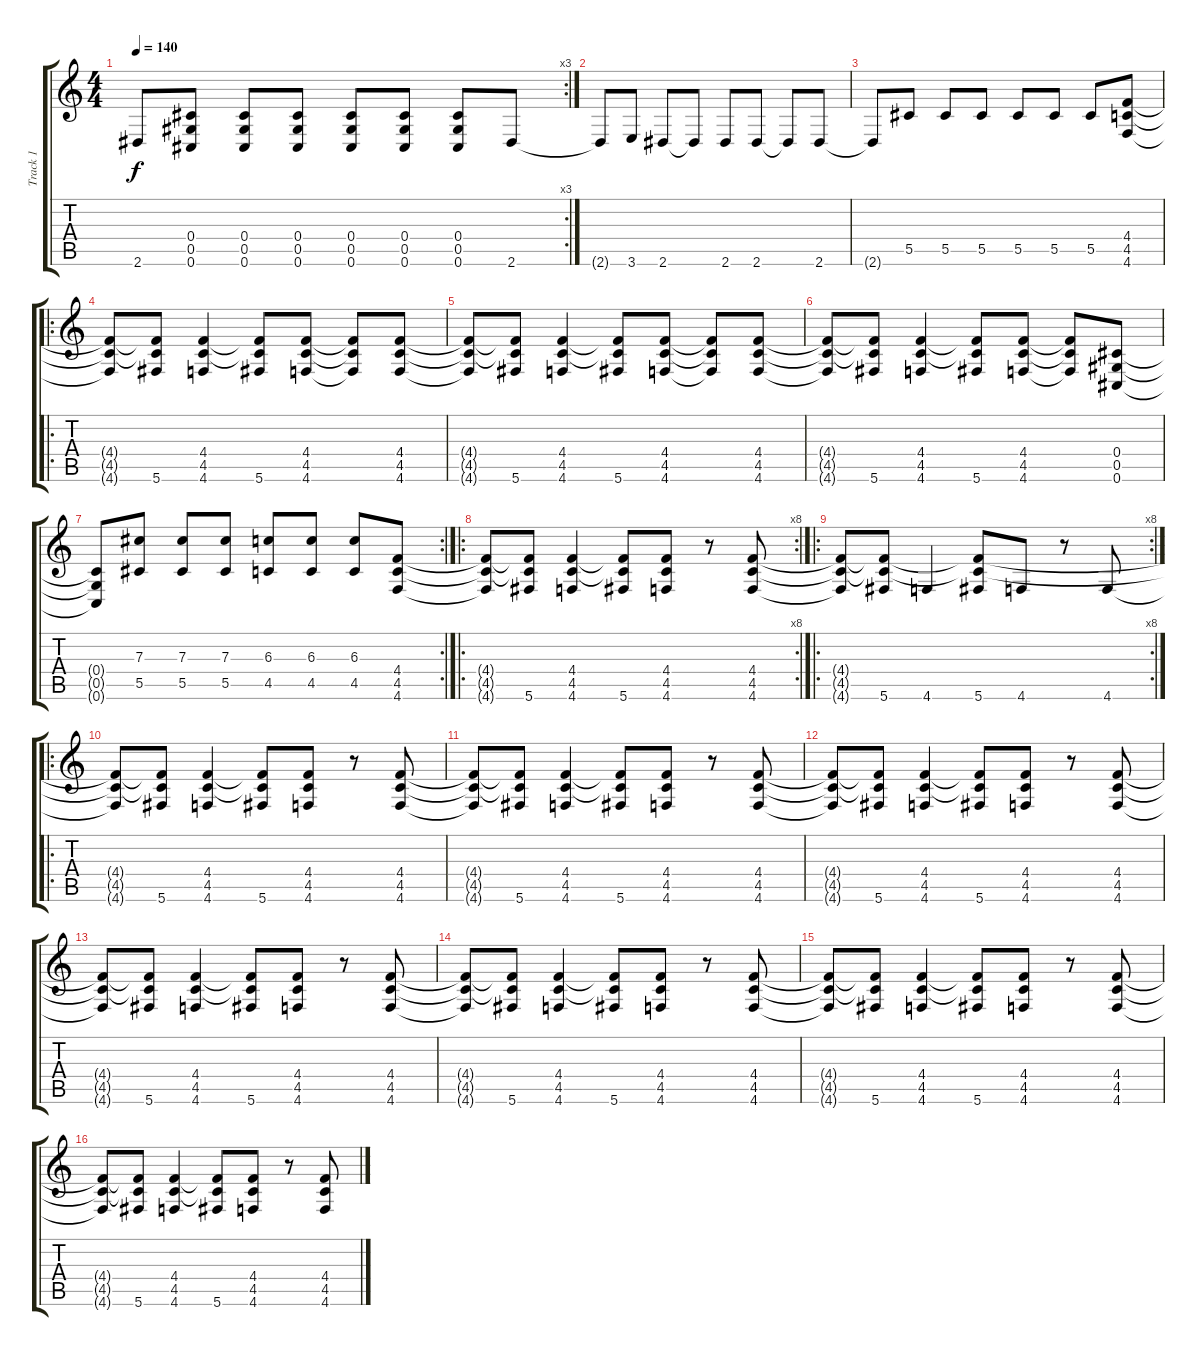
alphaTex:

\track ("Track 1" "Track 1") {instrument distortionguitar}
\staff {score tabs}
\tuning (Eb4 Bb3 Gb3 Db3 Ab2 Db2) {hide}
\rc 3
\ts (4 4)
\tempo 140
\clef g2
\ks c
2.6{t}.8{dy f} (0.4 0.5 0.6).8 (0.4 0.5 0.6).8 (0.4 0.5 0.6).8 (0.4 0.5 0.6).8 (0.4 0.5 0.6).8 (0.4 0.5 0.6).8 2.6.8 |
2.6{t}.8 3.6.8 2.6.8 2.6{t}.8 2.6.8 2.6.8 2.6{t}.8 2.6.8 |
2.6{t}.8 5.5.8 5.5.8 5.5.8 5.5.8 5.5.8 5.5.8 (4.4 4.5 4.6).8 |
\ro
(4.4{t} 4.5{t} 4.6{t}).8 (4.4{t} 4.5{t} 5.6).8 (4.4 4.5 4.6).4 (4.4{t} 4.5{t} 5.6).8 (4.4 4.5 4.6).8 (4.4{t} 4.5{t} 4.6{t}).8 (4.4 4.5 4.6).8 |
(4.4{t} 4.5{t} 4.6{t}).8 (4.4{t} 4.5{t} 5.6).8 (4.4 4.5 4.6).4 (4.4{t} 4.5{t} 5.6).8 (4.4 4.5 4.6).8 (4.4{t} 4.5{t} 4.6{t}).8 (4.4 4.5 4.6).8 |
(4.4{t} 4.5{t} 4.6{t}).8 (4.4{t} 4.5{t} 5.6).8 (4.4 4.5 4.6).4 (4.4{t} 4.5{t} 5.6).8 (4.4 4.5 4.6).8 (4.4{t} 4.5{t} 4.6{t}).8 (0.4 0.5 0.6).8 |
\rc 2
(0.4{t} 0.5{t} 0.6{t}).8 (7.3 5.5).8 (7.3 5.5).8 (7.3 5.5).8 (6.3 4.5).8 (6.3 4.5).8 (6.3 4.5).8 (4.4 4.5 4.6).8 |
\ro
\rc 8
(4.4{t} 4.5{t} 4.6{t}).8 (4.4{t} 4.5{t} 5.6).8 (4.4 4.5 4.6).4 (4.4{t} 4.5{t} 5.6).8 (4.4 4.5 4.6).8 r.8 (4.4 4.5 4.6).8 |
\ro
\rc 8
(4.4{t} 4.5{t} 4.6{t}).8 (4.4{t} 4.5{t} 5.6).8 4.6.4 (4.4{t} 4.5{t} 5.6).8 4.6.8 r.8 4.6.8 |
\ro
(4.4{t} 4.5{t} 4.6{t}).8 (4.4{t} 4.5{t} 5.6).8 (4.4 4.5 4.6).4 (4.4{t} 4.5{t} 5.6).8 (4.4 4.5 4.6).8 r.8 (4.4 4.5 4.6).8 |
(4.4{t} 4.5{t} 4.6{t}).8 (4.4{t} 4.5{t} 5.6).8 (4.4 4.5 4.6).4 (4.4{t} 4.5{t} 5.6).8 (4.4 4.5 4.6).8 r.8 (4.4 4.5 4.6).8 |
(4.4{t} 4.5{t} 4.6{t}).8 (4.4{t} 4.5{t} 5.6).8 (4.4 4.5 4.6).4 (4.4{t} 4.5{t} 5.6).8 (4.4 4.5 4.6).8 r.8 (4.4 4.5 4.6).8 |
(4.4{t} 4.5{t} 4.6{t}).8 (4.4{t} 4.5{t} 5.6).8 (4.4 4.5 4.6).4 (4.4{t} 4.5{t} 5.6).8 (4.4 4.5 4.6).8 r.8 (4.4 4.5 4.6).8 |
(4.4{t} 4.5{t} 4.6{t}).8 (4.4{t} 4.5{t} 5.6).8 (4.4 4.5 4.6).4 (4.4{t} 4.5{t} 5.6).8 (4.4 4.5 4.6).8 r.8 (4.4 4.5 4.6).8 |
(4.4{t} 4.5{t} 4.6{t}).8 (4.4{t} 4.5{t} 5.6).8 (4.4 4.5 4.6).4 (4.4{t} 4.5{t} 5.6).8 (4.4 4.5 4.6).8 r.8 (4.4 4.5 4.6).8 |
(4.4{t} 4.5{t} 4.6{t}).8 (4.4{t} 4.5{t} 5.6).8 (4.4 4.5 4.6).4 (4.4{t} 4.5{t} 5.6).8 (4.4 4.5 4.6).8 r.8 (4.4 4.5 4.6).8
